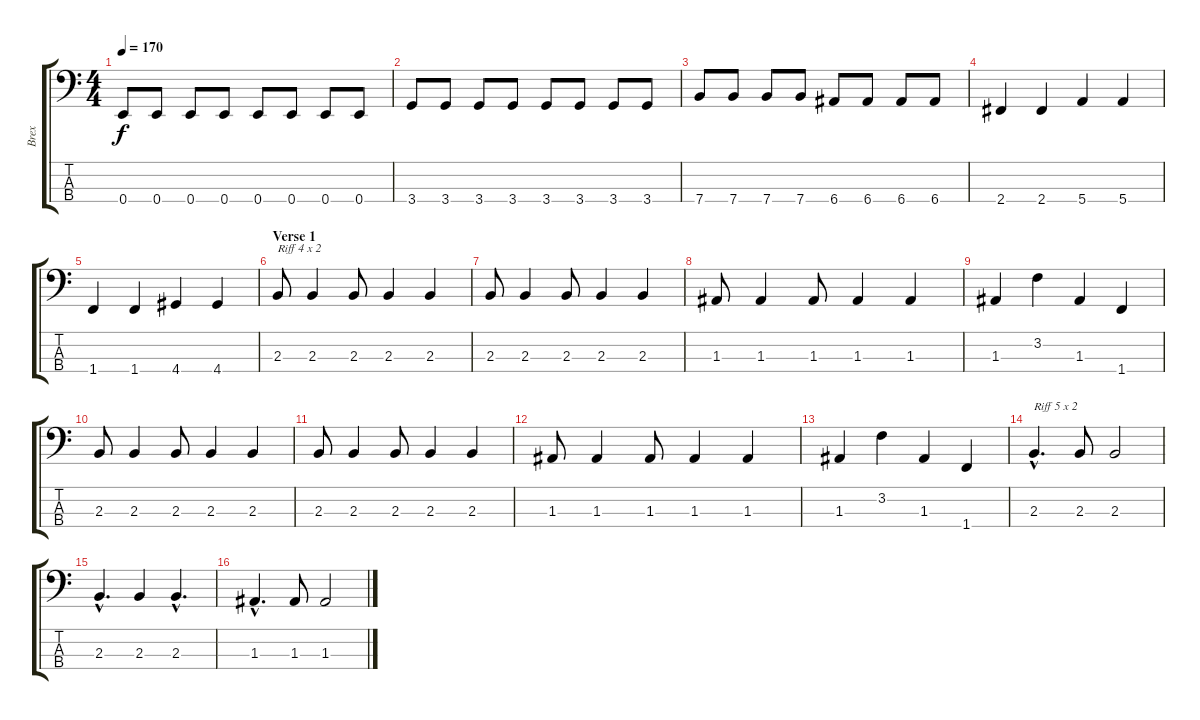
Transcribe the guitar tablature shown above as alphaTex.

\track ("Brex" "Brex") {instrument electricbassfinger}
\staff {score tabs}
\tuning (G2 D2 A1 E1) {hide}
\ts (4 4)
\tempo 170
\clef f4
\ks c
0.4.8{dy f} 0.4.8 0.4.8 0.4.8 0.4.8 0.4.8 0.4.8 0.4.8 |
3.4.8 3.4.8 3.4.8 3.4.8 3.4.8 3.4.8 3.4.8 3.4.8 |
7.4.8 7.4.8 7.4.8 7.4.8 6.4.8 6.4.8 6.4.8 6.4.8 |
2.4.4 2.4.4 5.4.4 5.4.4 |
1.4.4 1.4.4 4.4.4 4.4.4 |
\section ("" "Verse 1")
2.3.8{txt "Riff 4 x 2"} 2.3.4 2.3.8 2.3.4 2.3.4 |
2.3.8 2.3.4 2.3.8 2.3.4 2.3.4 |
1.3.8 1.3.4 1.3.8 1.3.4 1.3.4 |
1.3.4 3.2.4 1.3.4 1.4.4 |
2.3.8 2.3.4 2.3.8 2.3.4 2.3.4 |
2.3.8 2.3.4 2.3.8 2.3.4 2.3.4 |
1.3.8 1.3.4 1.3.8 1.3.4 1.3.4 |
1.3.4 3.2.4 1.3.4 1.4.4 |
2.3{hac}.4{d txt "Riff 5 x 2"} 2.3.8 2.3.2 |
2.3{hac}.4{d} 2.3.4 2.3{hac}.4{d} |
1.3{hac}.4{d} 1.3.8 1.3.2
